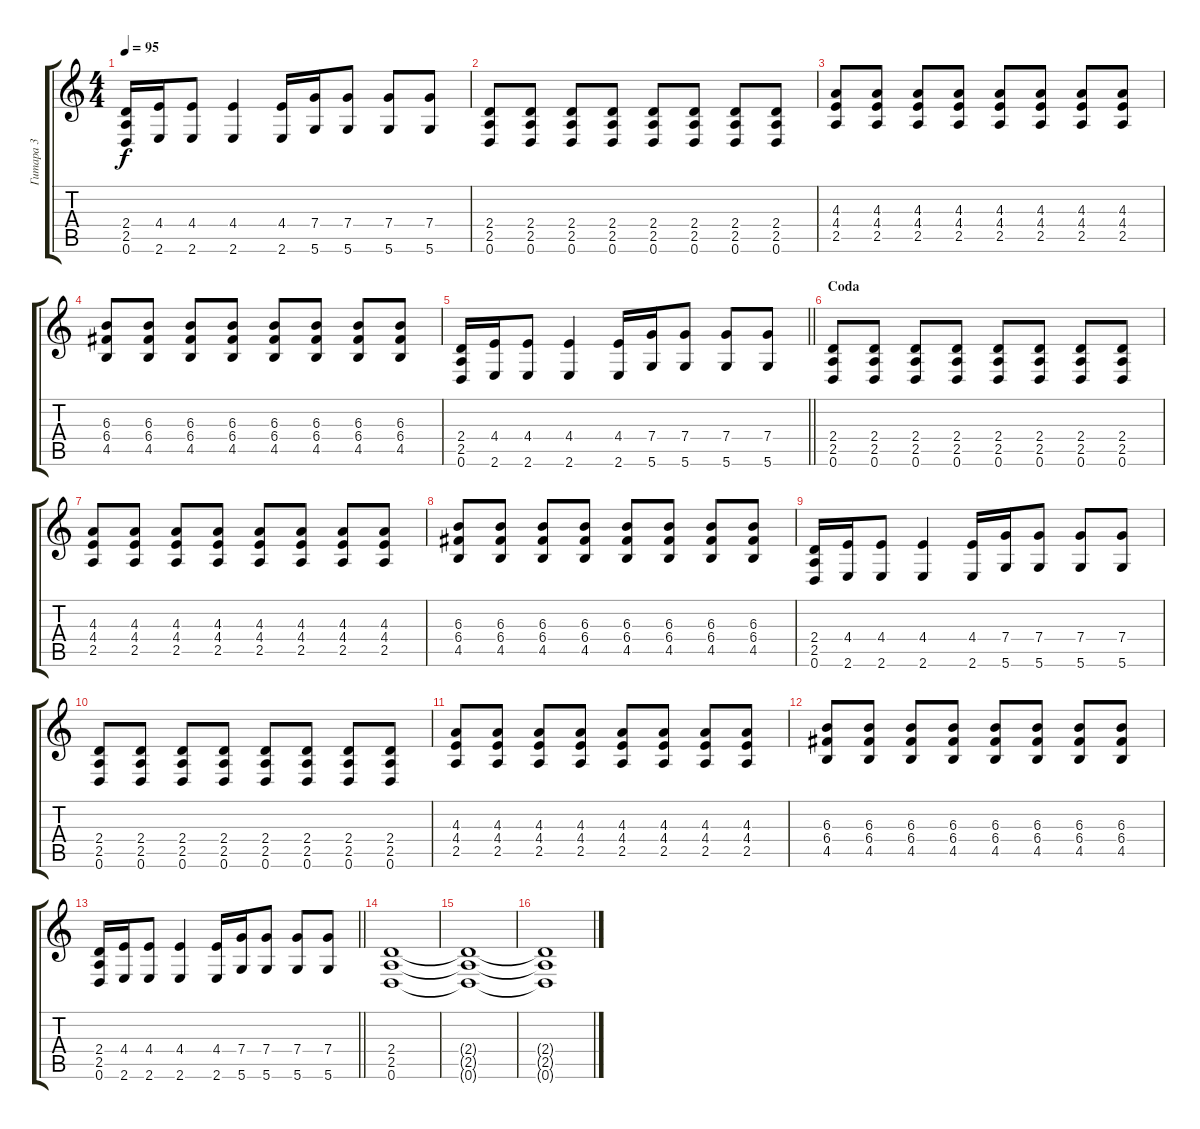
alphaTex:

\track ("Гитара 3" "Гитара 3") {instrument electricguitarclean}
\staff {score tabs}
\tuning (D4 A3 F3 C3 G2 D2) {hide}
\ts (4 4)
\tempo 95
\clef g2
\ks c
(2.4 2.5 0.6).16{dy f} (4.4 2.6).16 (4.4 2.6).8 (4.4 2.6).4 (4.4 2.6).16 (7.4 5.6).16 (7.4 5.6).8 (7.4 5.6).8 (7.4 5.6).8 |
(2.4 2.5 0.6).8 (2.4 2.5 0.6).8 (2.4 2.5 0.6).8 (2.4 2.5 0.6).8 (2.4 2.5 0.6).8 (2.4 2.5 0.6).8 (2.4 2.5 0.6).8 (2.4 2.5 0.6).8 |
(4.3 4.4 2.5).8 (4.3 4.4 2.5).8 (4.3 4.4 2.5).8 (4.3 4.4 2.5).8 (4.3 4.4 2.5).8 (4.3 4.4 2.5).8 (4.3 4.4 2.5).8 (4.3 4.4 2.5).8 |
(6.3 6.4 4.5).8 (6.3 6.4 4.5).8 (6.3 6.4 4.5).8 (6.3 6.4 4.5).8 (6.3 6.4 4.5).8 (6.3 6.4 4.5).8 (6.3 6.4 4.5).8 (6.3 6.4 4.5).8 |
\barLineRight lightlight
(2.4 2.5 0.6).16 (4.4 2.6).16 (4.4 2.6).8 (4.4 2.6).4 (4.4 2.6).16 (7.4 5.6).16 (7.4 5.6).8 (7.4 5.6).8 (7.4 5.6).8 |
\section ("" "Coda")
(2.4 2.5 0.6).8{volume 13} (2.4 2.5 0.6).8 (2.4 2.5 0.6).8 (2.4 2.5 0.6).8 (2.4 2.5 0.6).8 (2.4 2.5 0.6).8 (2.4 2.5 0.6).8 (2.4 2.5 0.6).8 |
(4.3 4.4 2.5).8 (4.3 4.4 2.5).8 (4.3 4.4 2.5).8 (4.3 4.4 2.5).8 (4.3 4.4 2.5).8 (4.3 4.4 2.5).8 (4.3 4.4 2.5).8 (4.3 4.4 2.5).8 |
(6.3 6.4 4.5).8 (6.3 6.4 4.5).8 (6.3 6.4 4.5).8 (6.3 6.4 4.5).8 (6.3 6.4 4.5).8 (6.3 6.4 4.5).8 (6.3 6.4 4.5).8 (6.3 6.4 4.5).8 |
(2.4 2.5 0.6).16 (4.4 2.6).16 (4.4 2.6).8 (4.4 2.6).4 (4.4 2.6).16 (7.4 5.6).16 (7.4 5.6).8 (7.4 5.6).8 (7.4 5.6).8 |
(2.4 2.5 0.6).8 (2.4 2.5 0.6).8 (2.4 2.5 0.6).8 (2.4 2.5 0.6).8 (2.4 2.5 0.6).8 (2.4 2.5 0.6).8 (2.4 2.5 0.6).8 (2.4 2.5 0.6).8 |
(4.3 4.4 2.5).8 (4.3 4.4 2.5).8 (4.3 4.4 2.5).8 (4.3 4.4 2.5).8 (4.3 4.4 2.5).8 (4.3 4.4 2.5).8 (4.3 4.4 2.5).8 (4.3 4.4 2.5).8 |
(6.3 6.4 4.5).8 (6.3 6.4 4.5).8 (6.3 6.4 4.5).8 (6.3 6.4 4.5).8 (6.3 6.4 4.5).8 (6.3 6.4 4.5).8 (6.3 6.4 4.5).8 (6.3 6.4 4.5).8 |
\barLineRight lightlight
(2.4 2.5 0.6).16 (4.4 2.6).16 (4.4 2.6).8 (4.4 2.6).4 (4.4 2.6).16 (7.4 5.6).16 (7.4 5.6).8 (7.4 5.6).8 (7.4 5.6).8 |
(2.4 2.5 0.6).1 |
(2.4{t} 2.5{t} 0.6{t}).1{volume 0} |
(2.4{t} 2.5{t} 0.6{t}).1
